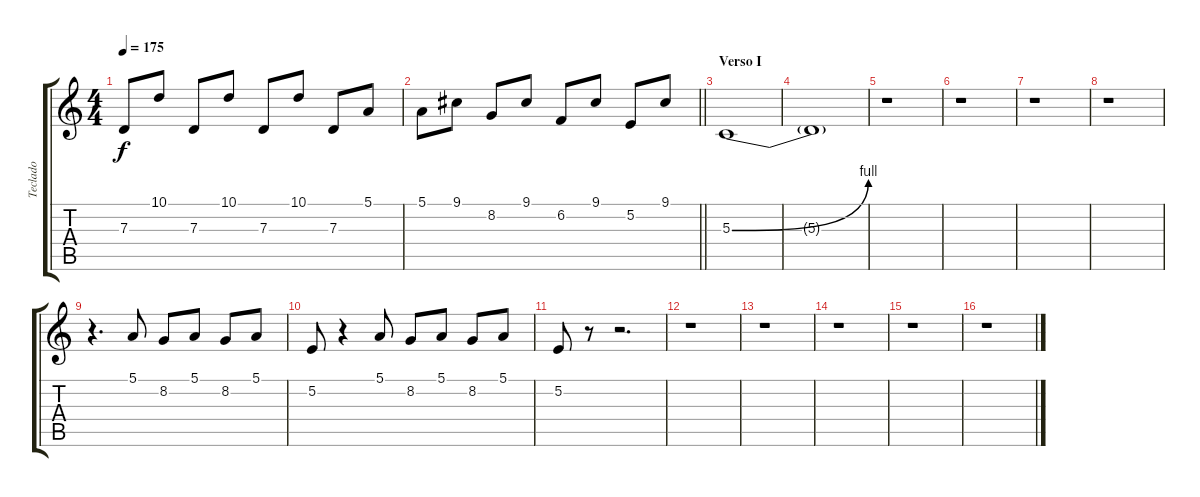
\track ("Teclado" "Teclado") {instrument lead2sawtooth}
\staff {score tabs}
\tuning (E4 B3 G3 D3 A2 E2) {hide}
\ts (4 4)
\tempo 175
\clef g2
\ks c
7.3.8{dy f} 10.1.8 7.3.8 10.1.8 7.3.8 10.1.8 7.3.8 5.1.8 |
\barLineRight lightlight
5.1.8 9.1.8 8.2.8 9.1.8 6.2.8 9.1.8 5.2.8 9.1.8 |
\section ("" "Verso I")
5.3{be (bend 0 0 60 4)}.1 |
5.3{t}.1 |
r.1 |
r.1 |
r.1 |
r.1 |
r.4{d} 5.1.8 8.2.8 5.1.8 8.2.8 5.1.8 |
5.2.8 r.4 5.1.8 8.2.8 5.1.8 8.2.8 5.1.8 |
5.2.8 r.8 r.2{d} |
r.1 |
r.1 |
r.1 |
r.1 |
r.1
